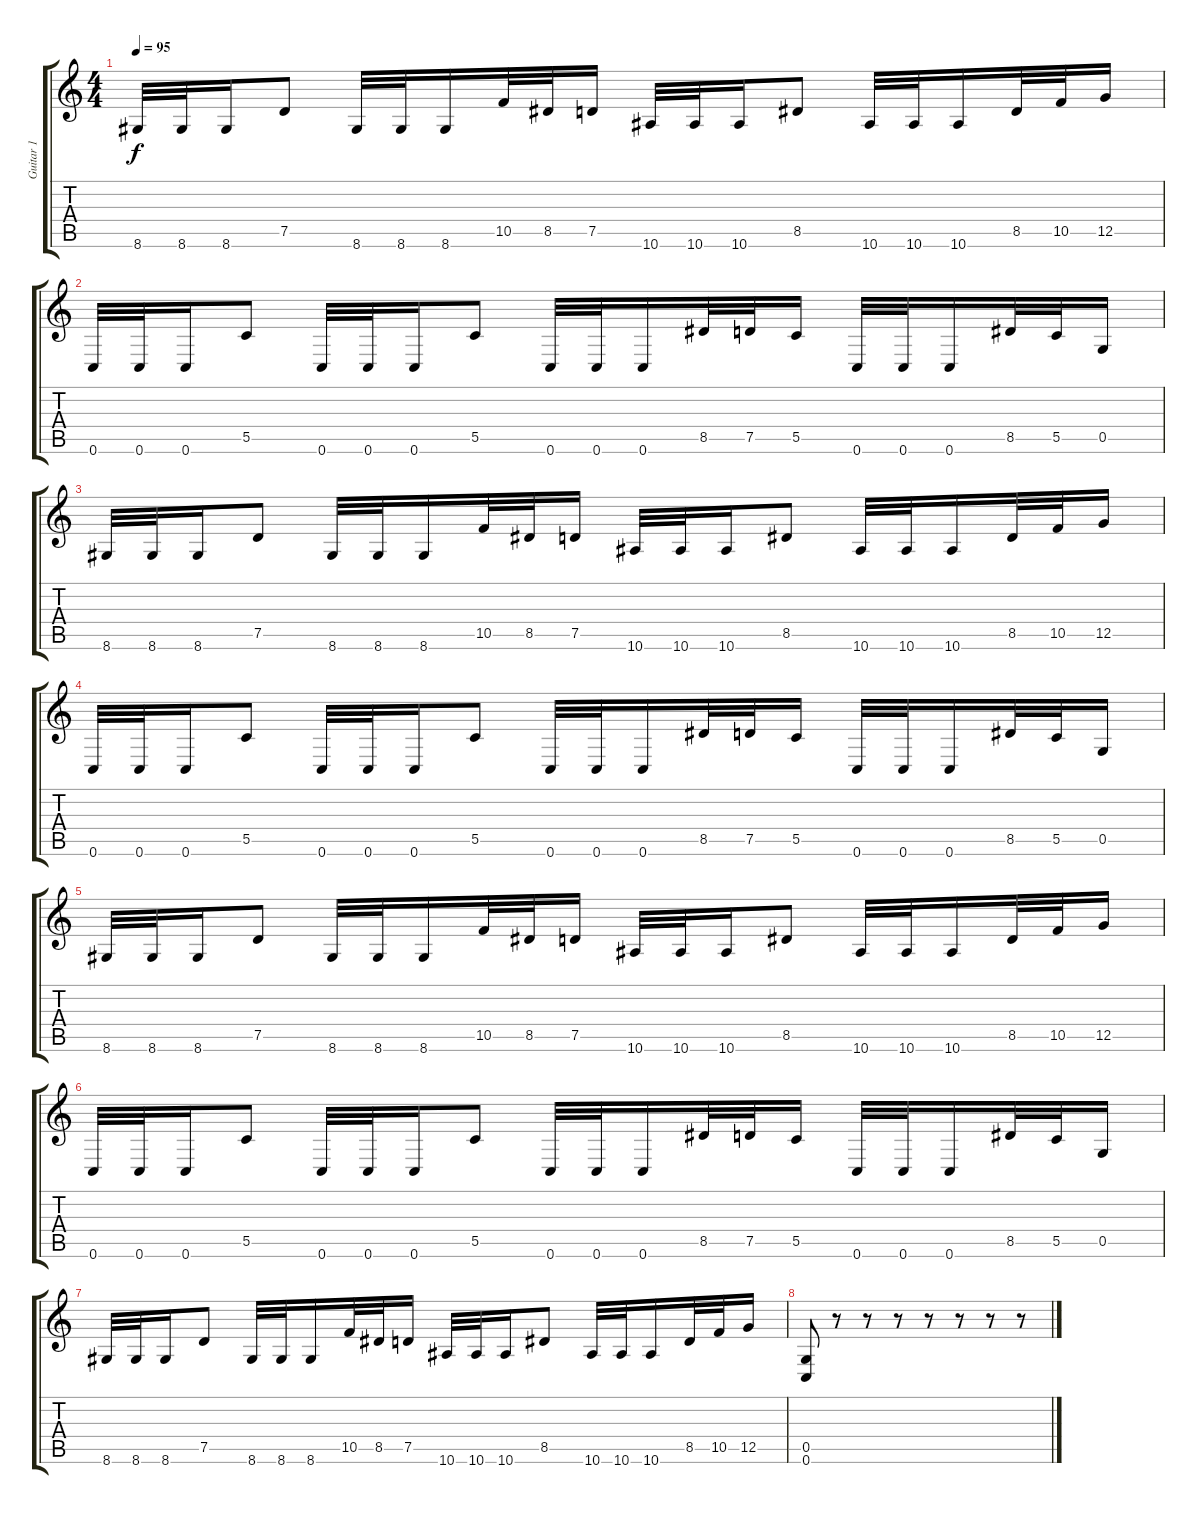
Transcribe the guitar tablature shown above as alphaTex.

\track ("Guitar 1" "Guitar 1") {instrument distortionguitar}
\staff {score tabs}
\tuning (D4 A3 F3 C3 G2 C2) {hide}
\ts (4 4)
\tempo 95
\clef g2
\ks c
8.6.32{dy f} 8.6.32 8.6.16 7.5.8 8.6.32 8.6.32 8.6.16 10.5.32 8.5.32 7.5.16 10.6.32 10.6.32 10.6.16 8.5.8 10.6.32 10.6.32 10.6.16 8.5.32 10.5.32 12.5.16 |
0.6.32 0.6.32 0.6.16 5.5.8 0.6.32 0.6.32 0.6.16 5.5.8 0.6.32 0.6.32 0.6.16 8.5.32 7.5.32 5.5.16 0.6.32 0.6.32 0.6.16 8.5.32 5.5.32 0.5.16 |
8.6.32 8.6.32 8.6.16 7.5.8 8.6.32 8.6.32 8.6.16 10.5.32 8.5.32 7.5.16 10.6.32 10.6.32 10.6.16 8.5.8 10.6.32 10.6.32 10.6.16 8.5.32 10.5.32 12.5.16 |
0.6.32 0.6.32 0.6.16 5.5.8 0.6.32 0.6.32 0.6.16 5.5.8 0.6.32 0.6.32 0.6.16 8.5.32 7.5.32 5.5.16 0.6.32 0.6.32 0.6.16 8.5.32 5.5.32 0.5.16 |
8.6.32 8.6.32 8.6.16 7.5.8 8.6.32 8.6.32 8.6.16 10.5.32 8.5.32 7.5.16 10.6.32 10.6.32 10.6.16 8.5.8 10.6.32 10.6.32 10.6.16 8.5.32 10.5.32 12.5.16 |
0.6.32 0.6.32 0.6.16 5.5.8 0.6.32 0.6.32 0.6.16 5.5.8 0.6.32 0.6.32 0.6.16 8.5.32 7.5.32 5.5.16 0.6.32 0.6.32 0.6.16 8.5.32 5.5.32 0.5.16 |
8.6.32 8.6.32 8.6.16 7.5.8 8.6.32 8.6.32 8.6.16 10.5.32 8.5.32 7.5.16 10.6.32 10.6.32 10.6.16 8.5.8 10.6.32 10.6.32 10.6.16 8.5.32 10.5.32 12.5.16 |
(0.5 0.6).8 r.8 r.8 r.8 r.8 r.8 r.8 r.8
